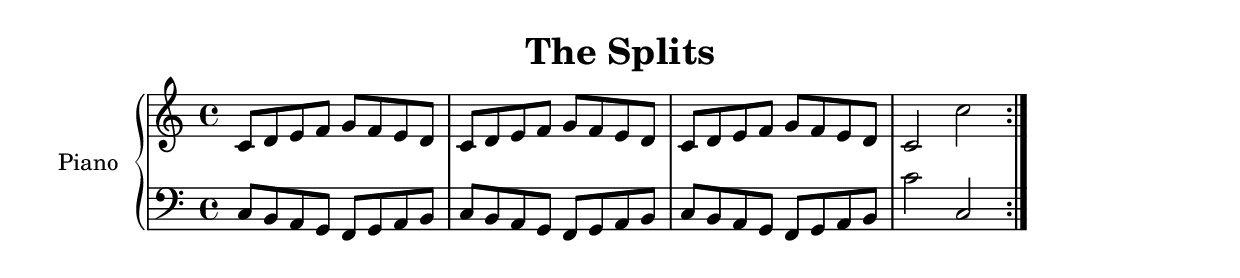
upper = \relative c' {
  \clef treble
  \key c \major
  \time 4/4

  \repeat volta 2 {
    c8 d e f g f e d    c d e f g f e d    c d e f g f e d    c2 c'
  }
}

lower = \relative c {
  \clef bass
  \key c \major
  \time 4/4

  \repeat volta 2 {
    c8 b a g f g a b    c b a g f g a b    c b a g f g a b    c'2 c,
  }
}

\header {
  title = "The Splits"
}

\score {
  \version "2.16.1"
  \new PianoStaff
  <<
    \set PianoStaff.instrumentName = #"Piano"
    \new Staff = "upper" \upper
    \new Staff = "lower" \lower
  >>
  \layout {}
  \midi {}
}
